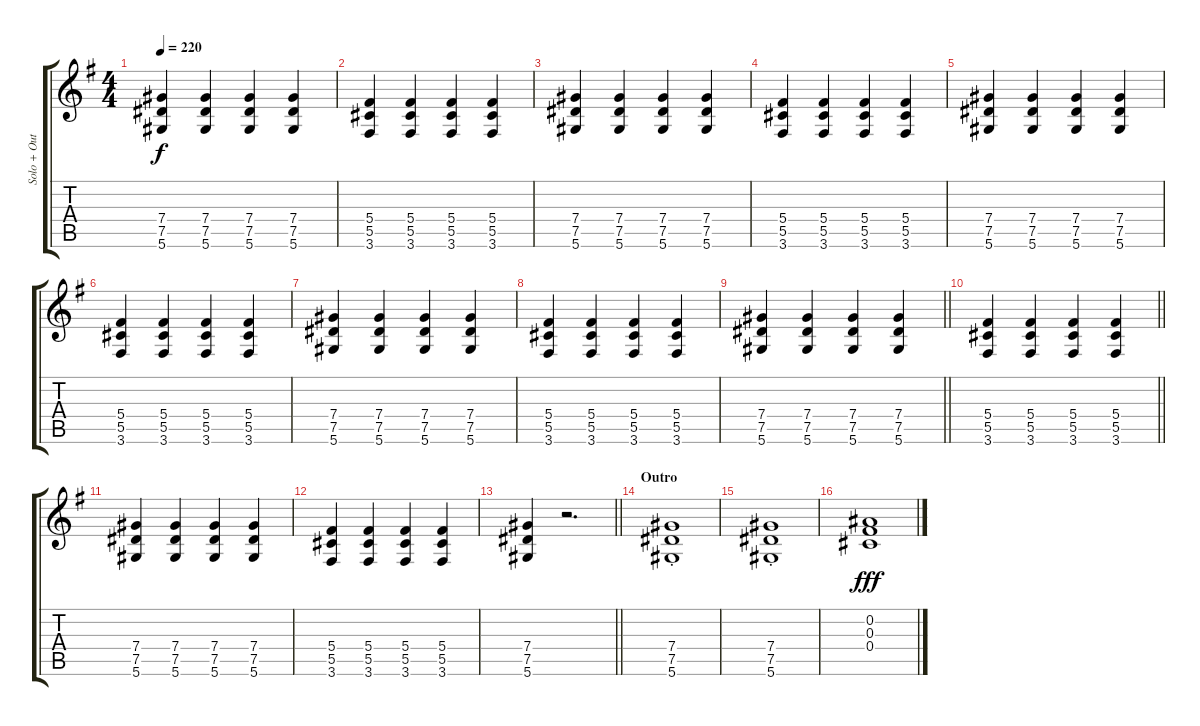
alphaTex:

\track ("Solo + Outro Backup" "Solo + Out") {instrument overdrivenguitar}
\staff {score tabs}
\tuning (Eb4 Bb3 Gb3 Db3 Ab2 Eb2) {hide}
\ts (4 4)
\tempo 220
\clef g2
\ks g
(7.4 7.5 5.6).4{dy f} (7.4 7.5 5.6).4 (7.4 7.5 5.6).4 (7.4 7.5 5.6).4 |
(5.4 5.5 3.6).4 (5.4 5.5 3.6).4 (5.4 5.5 3.6).4 (5.4 5.5 3.6).4 |
(7.4 7.5 5.6).4 (7.4 7.5 5.6).4 (7.4 7.5 5.6).4 (7.4 7.5 5.6).4 |
(5.4 5.5 3.6).4 (5.4 5.5 3.6).4 (5.4 5.5 3.6).4 (5.4 5.5 3.6).4 |
(7.4 7.5 5.6).4 (7.4 7.5 5.6).4 (7.4 7.5 5.6).4 (7.4 7.5 5.6).4 |
(5.4 5.5 3.6).4 (5.4 5.5 3.6).4 (5.4 5.5 3.6).4 (5.4 5.5 3.6).4 |
(7.4 7.5 5.6).4 (7.4 7.5 5.6).4 (7.4 7.5 5.6).4 (7.4 7.5 5.6).4 |
(5.4 5.5 3.6).4 (5.4 5.5 3.6).4 (5.4 5.5 3.6).4 (5.4 5.5 3.6).4 |
\barLineRight lightlight
(7.4 7.5 5.6).4 (7.4 7.5 5.6).4 (7.4 7.5 5.6).4 (7.4 7.5 5.6).4 |
\barLineRight lightlight
(5.4 5.5 3.6).4 (5.4 5.5 3.6).4 (5.4 5.5 3.6).4 (5.4 5.5 3.6).4 |
(7.4 7.5 5.6).4 (7.4 7.5 5.6).4 (7.4 7.5 5.6).4 (7.4 7.5 5.6).4 |
(5.4 5.5 3.6).4 (5.4 5.5 3.6).4 (5.4 5.5 3.6).4 (5.4 5.5 3.6).4 |
\barLineRight lightlight
(7.4 7.5 5.6).4 r.2{d} |
\section ("" "Outro")
(7.4{st} 7.5{st} 5.6{st}).1 |
(7.4{st} 7.5{st} 5.6{st}).1 |
(0.2 0.3 0.4).1{dy fff}
